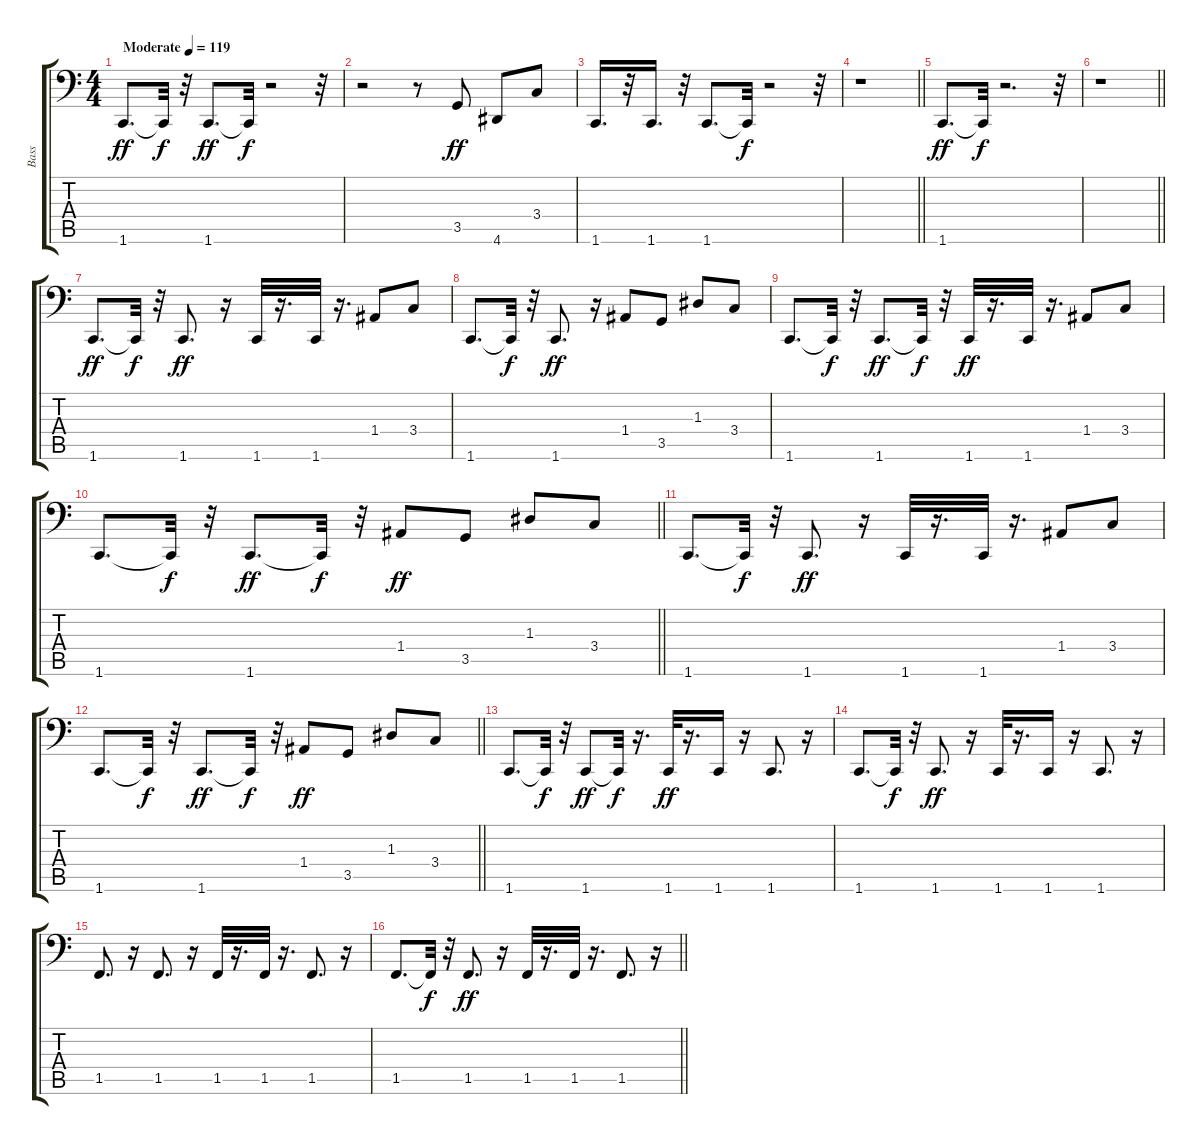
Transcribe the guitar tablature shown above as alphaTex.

\track ("Bass" "Bass") {instrument electricbassfinger}
\staff {score tabs}
\tuning (C3 G2 D2 A1 E1 B0) {hide}
\ts (4 4)
\tempo (119 "Moderate")
\clef f4
\ks c
1.6.8{d dy ff instrument electricbassfinger} 1.6{t}.32{dy f} r.32 1.6.8{d dy ff} 1.6{t}.32{dy f} r.2 r.32 |
r.2 r.8 3.5.8{dy ff} 4.6.8 3.4.8 |
1.6.16{d} r.32 1.6.16{d} r.32 1.6.8{d} 1.6{t}.32{dy f} r.2 r.32 |
\barLineRight lightlight
r.1 |
1.6.8{d dy ff} 1.6{t}.32{dy f} r.2{d} r.32 |
\barLineRight lightlight
r.1 |
1.6.8{d dy ff} 1.6{t}.32{dy f} r.32 1.6.8{d dy ff} r.16 1.6.32 r.16{d} 1.6.32 r.16{d} 1.4.8 3.4.8 |
1.6.8{d} 1.6{t}.32{dy f} r.32 1.6.8{d dy ff} r.16 1.4.8 3.5.8 1.3.8 3.4.8 |
1.6.8{d} 1.6{t}.32{dy f} r.32 1.6.8{d dy ff} 1.6{t}.32{dy f} r.32 1.6.32{dy ff} r.16{d} 1.6.32 r.16{d} 1.4.8 3.4.8 |
\barLineRight lightlight
1.6.8{d} 1.6{t}.32{dy f} r.32 1.6.8{d dy ff} 1.6{t}.32{dy f} r.32 1.4.8{dy ff} 3.5.8 1.3.8 3.4.8 |
1.6.8{d} 1.6{t}.32{dy f} r.32 1.6.8{d dy ff} r.16 1.6.32 r.16{d} 1.6.32 r.16{d} 1.4.8 3.4.8 |
\barLineRight lightlight
1.6.8{d} 1.6{t}.32{dy f} r.32 1.6.8{d dy ff} 1.6{t}.32{dy f} r.32 1.4.8{dy ff} 3.5.8 1.3.8 3.4.8 |
1.6.8{d} 1.6{t}.32{dy f} r.32 1.6.8{dy ff} 1.6{t}.32{dy f} r.16{d} 1.6.32{dy ff} r.16{d} 1.6.16 r.16 1.6.8{d} r.16 |
1.6.8{d} 1.6{t}.32{dy f} r.32 1.6.8{d dy ff} r.16 1.6.32 r.16{d} 1.6.16 r.16 1.6.8{d} r.16 |
1.5.8{d} r.16 1.5.8{d} r.16 1.5.32 r.16{d} 1.5.32 r.16{d} 1.5.8{d} r.16 |
\barLineRight lightlight
1.5.8{d} 1.5{t}.32{dy f} r.32 1.5.8{d dy ff} r.16 1.5.32 r.16{d} 1.5.32 r.16{d} 1.5.8{d} r.16
